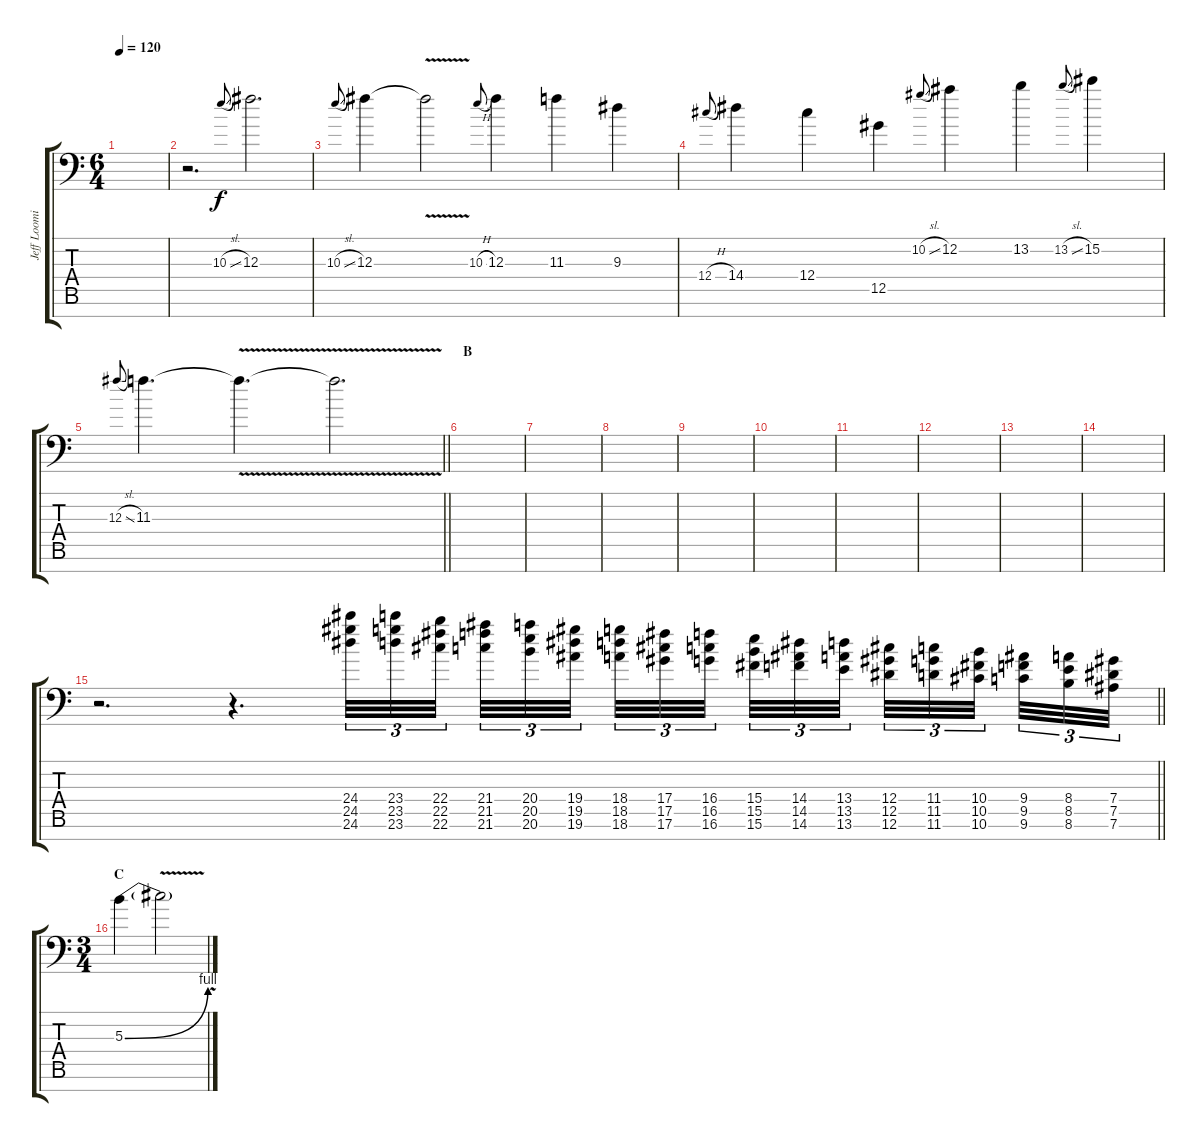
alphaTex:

\track ("Jeff Loomis Lead" "Jeff Loomi") {instrument distortionguitar}
\staff {score tabs}
\tuning (Eb4 Bb3 Gb3 Db3 Ab2 Eb2 Bb1) {hide}
\ts (6 4)
\tempo 120
\clef f4
\ks c
|
r.2{d} 10.3{sl}.8{gr onbeat} 12.3.2{d} |
10.3{sl}.8{gr onbeat} 12.3.4 12.3{v t}.2 10.3{h}.8{gr onbeat} 12.3.4 11.3.4 9.3.4 |
12.4{h}.8{gr onbeat} 14.4.4 12.4.4 12.5.4 10.2{sl}.8{gr onbeat} 12.2.4 13.2.4 13.2{sl}.8{gr onbeat} 15.2.4 |
\barLineRight lightlight
12.3{sl}.8{gr onbeat} 11.3.4{d} 11.3{v t}.4{d} 11.3{t}.2{d} |
\section ("" "B")
|
|
|
|
|
|
|
|
|
\barLineRight lightlight
r.2{d} r.4{d} (24.4 24.5 24.6).32{tu (3 2) volume 16 instrument guitarfretnoise} (23.4 23.5 23.6).32{tu (3 2)} (22.4 22.5 22.6).32{tu (3 2) beam splitsecondary} (21.4 21.5 21.6).32{tu (3 2)} (20.4 20.5 20.6).32{tu (3 2)} (19.4 19.5 19.6).32{tu (3 2) beam splitsecondary} (18.4 18.5 18.6).32{tu (3 2)} (17.4 17.5 17.6).32{tu (3 2)} (16.4 16.5 16.6).32{tu (3 2) beam splitsecondary} (15.4 15.5 15.6).32{tu (3 2)} (14.4 14.5 14.6).32{tu (3 2)} (13.4 13.5 13.6).32{tu (3 2) beam splitsecondary} (12.4 12.5 12.6).32{tu (3 2)} (11.4 11.5 11.6).32{tu (3 2)} (10.4 10.5 10.6).32{tu (3 2) beam splitsecondary} (9.4 9.5 9.6).32{tu (3 2)} (8.4 8.5 8.6).32{tu (3 2)} (7.4 7.5 7.6).32{tu (3 2)} |
\ts (3 4)
\section ("" "C")
5.3{be (bend 0 0 60 4)}.4{instrument distortionguitar} 5.3{v t}.2
